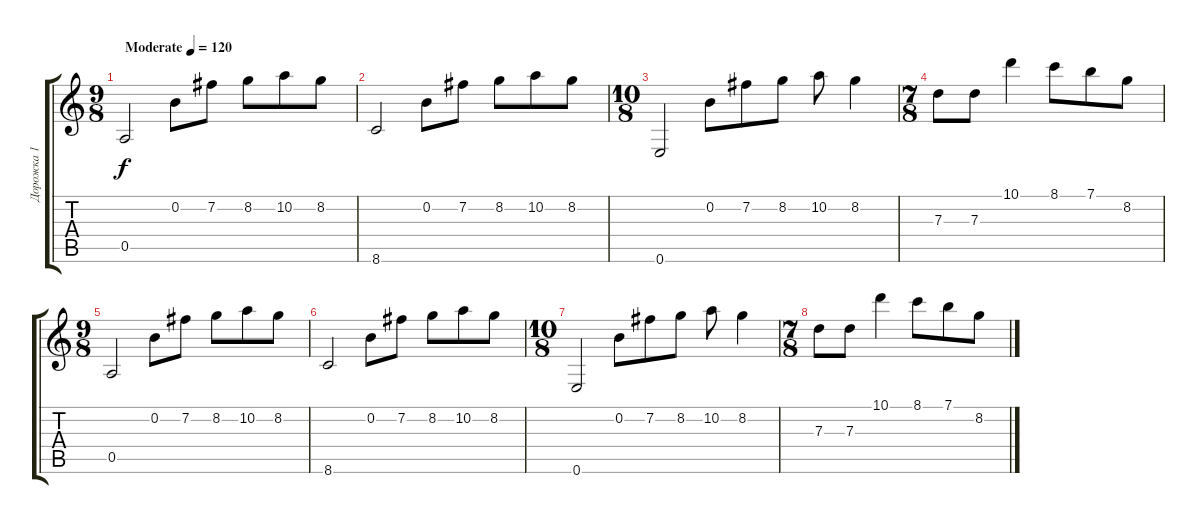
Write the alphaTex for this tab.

\track ("Дорожка 1" "Дорожка 1") {instrument acousticguitarsteel}
\staff {score tabs}
\tuning (E4 B3 G3 D3 A2 E2) {hide}
\ts (9 8)
\tempo (120 "Moderate")
\clef g2
\ks c
0.5.2{dy f instrument acousticguitarsteel} 0.2.8 7.2.8 8.2.8 10.2.8 8.2.8 |
8.6.2 0.2.8 7.2.8 8.2.8 10.2.8 8.2.8 |
\ts (10 8)
0.6.2 0.2.8 7.2.8 8.2.8 10.2.8 8.2.4 |
\ts (7 8)
7.3.8 7.3.8 10.1.4 8.1.8 7.1.8 8.2.8 |
\ts (9 8)
0.5.2 0.2.8 7.2.8 8.2.8 10.2.8 8.2.8 |
8.6.2 0.2.8 7.2.8 8.2.8 10.2.8 8.2.8 |
\ts (10 8)
0.6.2 0.2.8 7.2.8 8.2.8 10.2.8 8.2.4 |
\ts (7 8)
7.3.8 7.3.8 10.1.4 8.1.8 7.1.8 8.2.8
